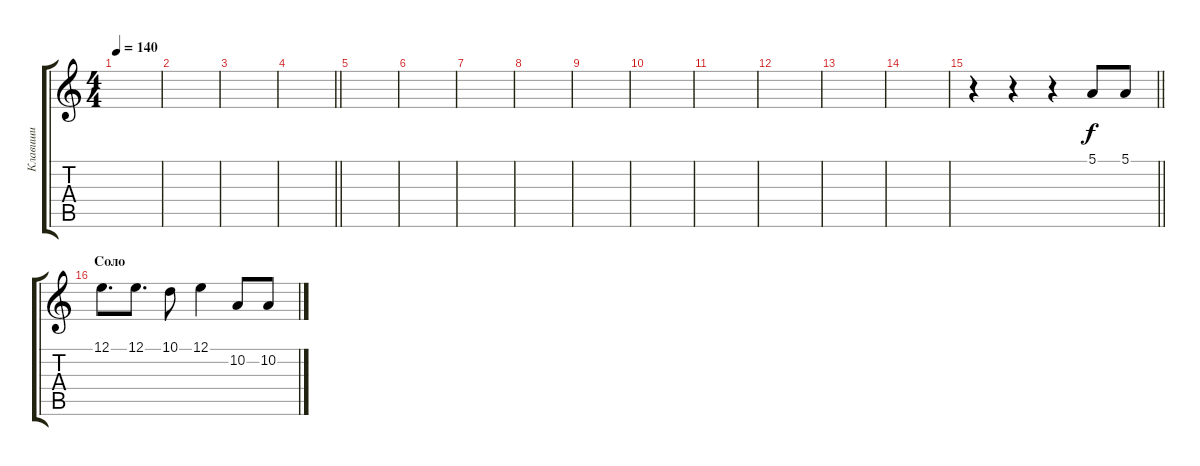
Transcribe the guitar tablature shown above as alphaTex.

\track ("Клавиши" "Клавиши") {instrument fx7echoes}
\staff {score tabs}
\tuning (E4 B3 G3 D3 A2 E2) {hide}
\ts (4 4)
\tempo 140
\clef g2
\ks c
|
|
|
\barLineRight lightlight
|
|
|
|
|
|
|
|
|
|
|
\barLineRight lightlight
r.4 r.4 r.4 5.1.8 5.1.8 |
\section ("" "Соло")
12.1.8{d} 12.1.8{d} 10.1.8 12.1.4 10.2.8 10.2.8
